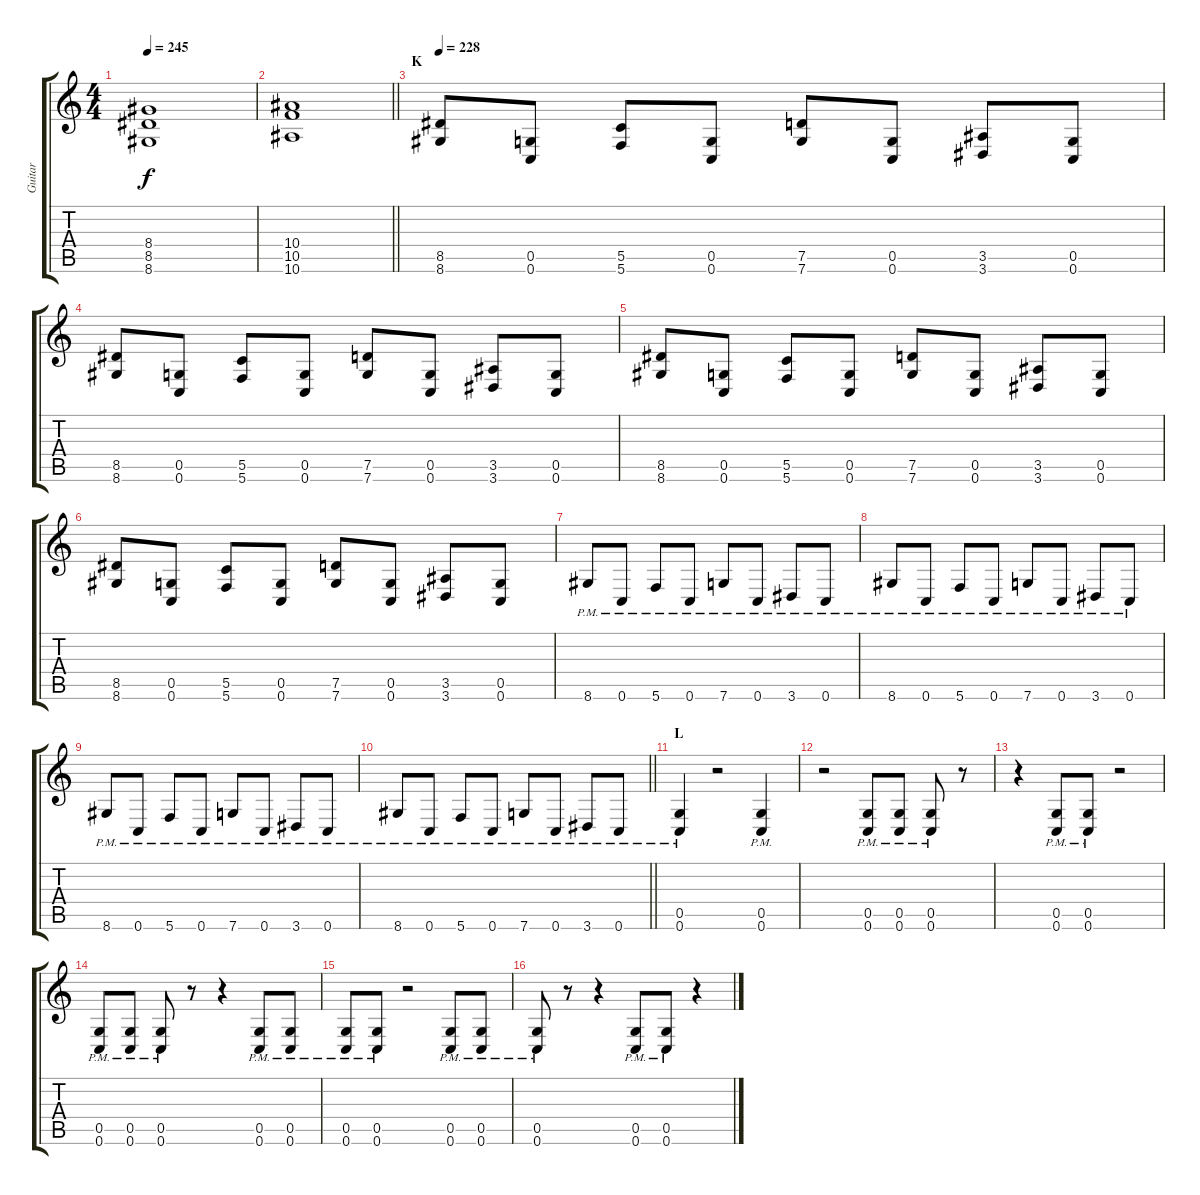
\track ("Guitar" "Guitar") {instrument distortionguitar}
\staff {score tabs}
\tuning (D4 A3 F3 C3 G2 C2) {hide}
\ts (4 4)
\tempo 245
\clef g2
\ks c
(8.4 8.5 8.6).1{dy f} |
\barLineRight lightlight
(10.4 10.5 10.6).1 |
\section ("" "K")
\tempo 228
(8.5 8.6).8{volume 12} (0.5 0.6).8 (5.5 5.6).8 (0.5 0.6).8 (7.5 7.6).8 (0.5 0.6).8 (3.5 3.6).8 (0.5 0.6).8 |
(8.5 8.6).8 (0.5 0.6).8 (5.5 5.6).8 (0.5 0.6).8 (7.5 7.6).8 (0.5 0.6).8 (3.5 3.6).8 (0.5 0.6).8 |
(8.5 8.6).8 (0.5 0.6).8 (5.5 5.6).8 (0.5 0.6).8 (7.5 7.6).8 (0.5 0.6).8 (3.5 3.6).8 (0.5 0.6).8 |
(8.5 8.6).8 (0.5 0.6).8 (5.5 5.6).8 (0.5 0.6).8 (7.5 7.6).8 (0.5 0.6).8 (3.5 3.6).8 (0.5 0.6).8 |
8.6{pm}.8 0.6{pm}.8 5.6{pm}.8 0.6{pm}.8 7.6{pm}.8 0.6{pm}.8 3.6{pm}.8 0.6{pm}.8 |
8.6{pm}.8 0.6{pm}.8 5.6{pm}.8 0.6{pm}.8 7.6{pm}.8 0.6{pm}.8 3.6{pm}.8 0.6{pm}.8 |
8.6{pm}.8 0.6{pm}.8 5.6{pm}.8 0.6{pm}.8 7.6{pm}.8 0.6{pm}.8 3.6{pm}.8 0.6{pm}.8 |
\barLineRight lightlight
8.6{pm}.8 0.6{pm}.8 5.6{pm}.8 0.6{pm}.8 7.6{pm}.8 0.6{pm}.8 3.6{pm}.8 0.6{pm}.8 |
\section ("" "L")
(0.5{pm} 0.6{pm}).4 r.2 (0.5{pm} 0.6{pm}).4 |
r.2 (0.5{pm} 0.6{pm}).8 (0.5{pm} 0.6{pm}).8 (0.5{pm} 0.6{pm}).8 r.8 |
r.4 (0.5{pm} 0.6{pm}).8 (0.5{pm} 0.6{pm}).8 r.2 |
(0.5{pm} 0.6{pm}).8 (0.5{pm} 0.6{pm}).8 (0.5{pm} 0.6{pm}).8 r.8 r.4 (0.5{pm} 0.6{pm}).8 (0.5{pm} 0.6{pm}).8 |
(0.5{pm} 0.6{pm}).8 (0.5{pm} 0.6{pm}).8 r.2 (0.5{pm} 0.6{pm}).8 (0.5{pm} 0.6{pm}).8 |
(0.5{pm} 0.6{pm}).8 r.8 r.4 (0.5{pm} 0.6{pm}).8 (0.5{pm} 0.6{pm}).8 r.4
